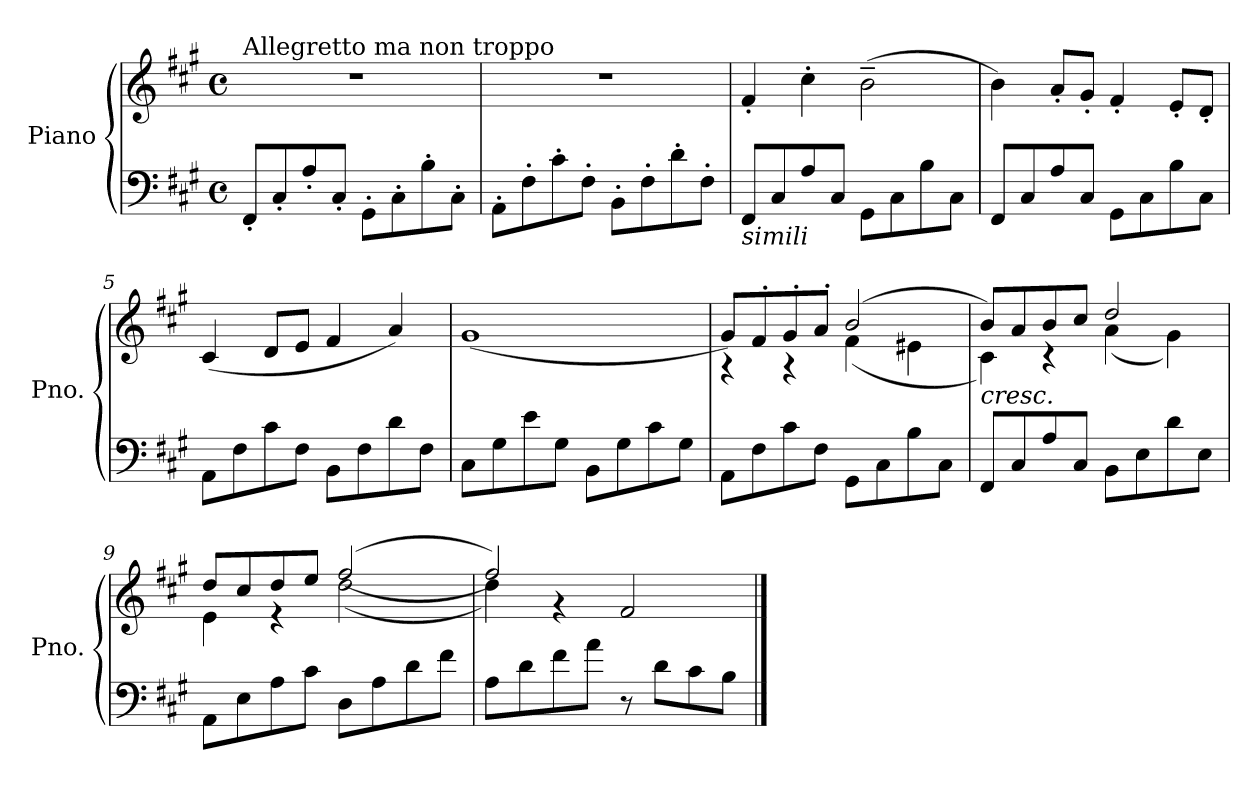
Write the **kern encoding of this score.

**kern	**kern
*part1	*part1
*staff2	*staff1
*I"Piano	*
*I'Pno.	*
*clefF4	*clefG2
*k[f#c#g#]	*k[f#c#g#]
*M4/4	*M4/4
*met(c)	*met(c)
=1	=1
!	!LO:TX:a:t=Allegretto ma non troppo
8FF#'/L	1r
8C#'/	.
8A'/	.
8C#'/J	.
8GG#'\L	.
8C#'\	.
8B'\	.
8C#'\J	.
=2	=2
8AA'\L	1r
8F#'\	.
8c#'\	.
8F#'\J	.
8BB'\L	.
8F#'\	.
8d'\	.
8F#'\J	.
=3	=3
!LO:TX:b:i:t=simili	!
8FF#/L	4f#'/
8C#/	.
8A/	4cc#'\
8C#/J	.
8GG#\L	(>2b~\
8C#\	.
8B\	.
8C#\J	.
=4	=4
8FF#/L	4b\)
8C#/	.
8A/	8a'/L
8C#/J	8g#'/J
8GG#\L	4f#'/
8C#\	.
8B\	8e'/L
8C#\J	8d'/J
=5	=5
8AA\L	(<4c#/
8F#\	.
8c#\	8d/L
8F#\J	8e/J
8BB\L	4f#/
8F#\	.
8d\	4a/)
8F#\J	.
!!LO:LB:g=z
=6	=6
8C#\L	(<1g#
8G#\	.
8e\	.
8G#\J	.
8BB\L	.
8G#\	.
8c#\	.
8G#\J	.
=7	=7
*	*^
8AA\L	8g#/L)	4r
8F#\	8f#'/	.
8c#\	8g#'/	4r
8F#\J	8a'/J	.
8GG#\L	(>2b/	(<4f#\
8C#\	.	.
8B\	.	4e#X\
8C#\J	.	.
=8	=8	=8
!	!LO:TX:b:i:t=cresc.	!
8FF#/L	8b/L)	4c#\)
8C#/	8a/	.
8A/	8b/	4r
8C#/J	8cc#/J	.
8BB\L	2dd/	(<4a\
8E\	.	.
8d\	.	4g#\)
8E\J	.	.
=9	=9	=9
8AA\L	8dd/L	4e\
8E\	8cc#/	.
8A\	8dd/	4r
8c#\J	8ee/J	.
8D\L	(>(>2ff#/	(<2dd\
8A\	.	.
8d\	.	.
8f#\J	.	.
=10	=10	=10
8A\L	2ff#/))	4dd\)
8d\	.	.
8f#\	.	4r
8a\J	.	.
8r	2f#/	2ryy
8d\L	.	.
8c#\	.	.
8B\J	.	.
*	*v	*v
==	==
*-	*-
